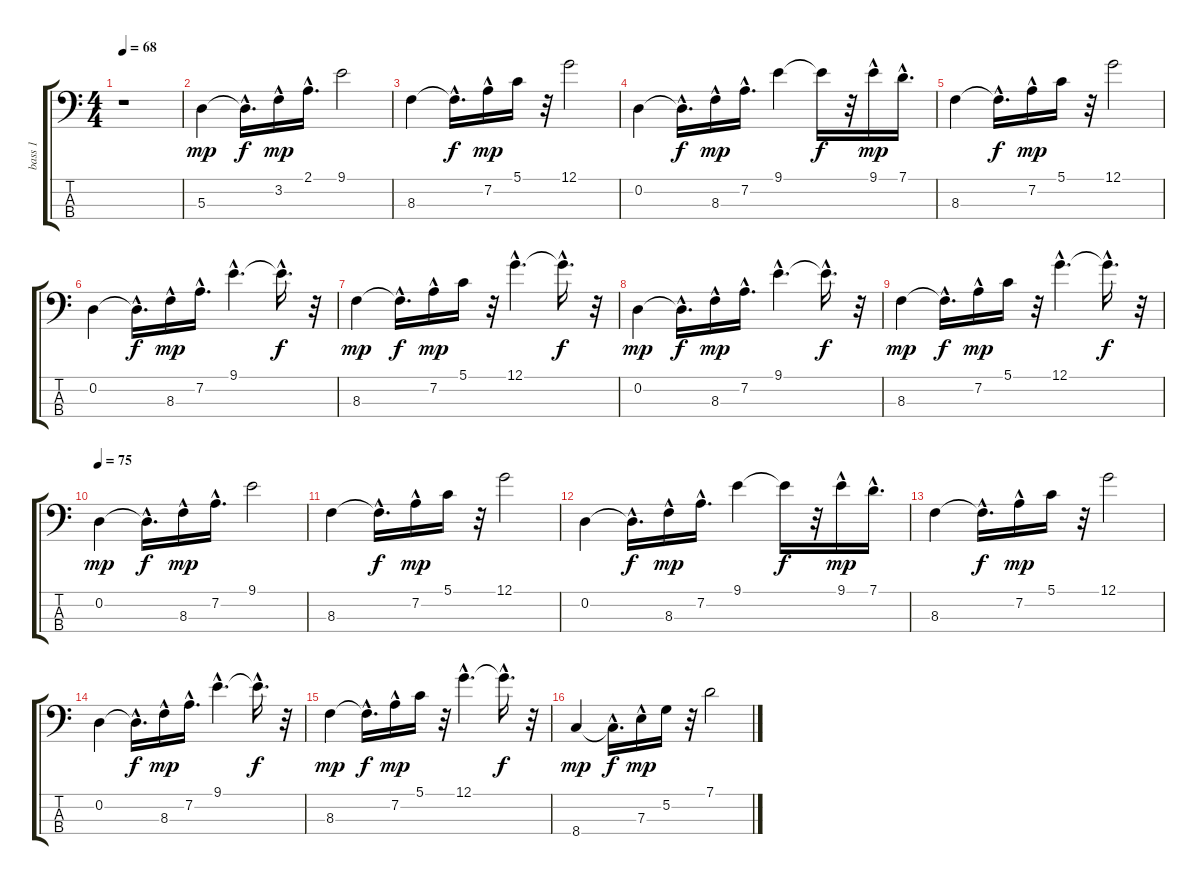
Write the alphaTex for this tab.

\track ("bass 1" "bass 1") {instrument fretlessbass}
\staff {score tabs}
\tuning (G2 D2 A1 E1) {hide}
\ts (4 4)
\tempo 68
\clef f4
\ks c
r.1{dy mp instrument fretlessbass} |
5.3.4 5.3{hac t}.16{d dy f} 3.2{hac}.16{dy mp} 2.1{hac}.16{d} 9.1.2 |
8.3.4 8.3{hac t}.16{d dy f} 7.2{hac}.16{dy mp} 5.1.16 r.32 12.1.2 |
0.2.4 0.2{hac t}.16{d dy f} 8.3{hac}.16{dy mp} 7.2{hac}.16{d} 9.1.4 9.1{t}.16{dy f} r.32 9.1{hac}.16{dy mp} 7.1{hac}.16{d} |
8.3.4 8.3{hac t}.16{d dy f} 7.2{hac}.16{dy mp} 5.1.16 r.32 12.1.2 |
0.2.4 0.2{hac t}.16{d dy f} 8.3{hac}.16{dy mp} 7.2{hac}.16{d} 9.1{hac}.4{d} 9.1{hac t}.16{d dy f} r.32 |
8.3.4{dy mp} 8.3{hac t}.16{d dy f} 7.2{hac}.16{dy mp} 5.1.16 r.32 12.1{hac}.4{d} 12.1{hac t}.16{d dy f} r.32 |
0.2.4{dy mp} 0.2{hac t}.16{d dy f} 8.3{hac}.16{dy mp} 7.2{hac}.16{d} 9.1{hac}.4{d} 9.1{hac t}.16{d dy f} r.32 |
8.3.4{dy mp} 8.3{hac t}.16{d dy f} 7.2{hac}.16{dy mp} 5.1.16 r.32 12.1{hac}.4{d} 12.1{hac t}.16{d dy f} r.32 |
\tempo 75
0.2.4{dy mp} 0.2{hac t}.16{d dy f} 8.3{hac}.16{dy mp} 7.2{hac}.16{d} 9.1.2 |
8.3.4 8.3{hac t}.16{d dy f} 7.2{hac}.16{dy mp} 5.1.16 r.32 12.1.2 |
0.2.4 0.2{hac t}.16{d dy f} 8.3{hac}.16{dy mp} 7.2{hac}.16{d} 9.1.4 9.1{t}.16{dy f} r.32 9.1{hac}.16{dy mp} 7.1{hac}.16{d} |
8.3.4 8.3{hac t}.16{d dy f} 7.2{hac}.16{dy mp} 5.1.16 r.32 12.1.2 |
0.2.4 0.2{hac t}.16{d dy f} 8.3{hac}.16{dy mp} 7.2{hac}.16{d} 9.1{hac}.4{d} 9.1{hac t}.16{d dy f} r.32 |
8.3.4{dy mp} 8.3{hac t}.16{d dy f} 7.2{hac}.16{dy mp} 5.1.16 r.32 12.1{hac}.4{d} 12.1{hac t}.16{d dy f} r.32 |
8.4.4{dy mp} 8.4{hac t}.16{d dy f} 7.3{hac}.16{dy mp} 5.2.16 r.32 7.1.2
